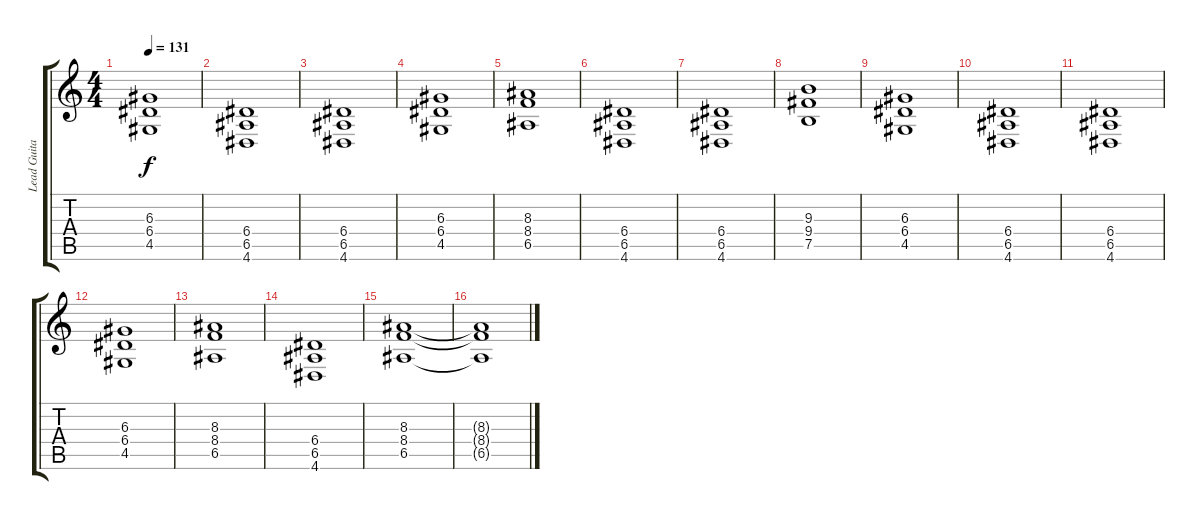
\track ("Lead Guitar, Effects" "Lead Guita") {instrument distortionguitar}
\staff {score tabs}
\tuning (B3 Gb3 D3 A2 E2 B1) {hide}
\ts (4 4)
\tempo 131
\clef g2
\ks c
(6.3 6.4 4.5).1{dy f} |
(6.4 6.5 4.6).1 |
(6.4 6.5 4.6).1 |
(6.3 6.4 4.5).1 |
(8.3 8.4 6.5).1 |
(6.4 6.5 4.6).1 |
(6.4 6.5 4.6).1 |
(9.3 9.4 7.5).1 |
(6.3 6.4 4.5).1 |
(6.4 6.5 4.6).1 |
(6.4 6.5 4.6).1 |
(6.3 6.4 4.5).1 |
(8.3 8.4 6.5).1 |
(6.4 6.5 4.6).1 |
(8.3 8.4 6.5).1{volume 10 balance 6} |
(8.3{t} 8.4{t} 6.5{t}).1
